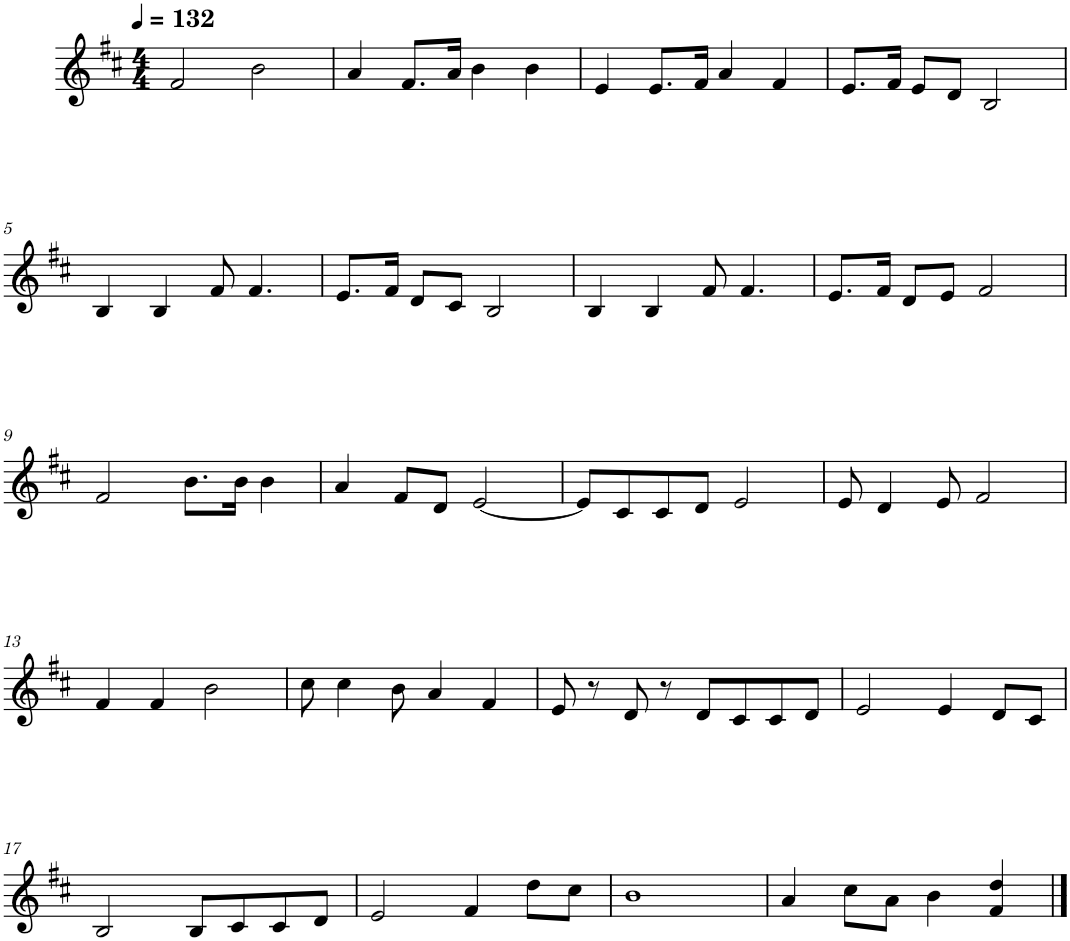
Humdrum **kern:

**kern
*part1
*staff1
*I"Piano
*I'Pno.
*clefG2
*k[f#c#]
*M4/4
*MM132
=1
2f#/
2b\
=2
4a/
8.f#/L
16a/Jk
4b\
4b\
=3
4e/
8.e/L
16f#/Jk
4a/
4f#/
=4
8.e/L
16f#/Jk
8e/L
8d/J
2B/
!!LO:LB:g=z
=5
4B/
4B/
8f#/
4.f#/
=6
8.e/L
16f#/Jk
8d/L
8c#/J
2B/
=7
4B/
4B/
8f#/
4.f#/
=8
8.e/L
16f#/Jk
8d/L
8e/J
2f#/
!!LO:LB:g=z
=9
2f#/
8.b\L
16b\Jk
4b\
=10
4a/
8f#/L
8d/J
[2e/
=11
8e/L]
8c#/
8c#/
8d/J
2e/
=12
8e/
4d/
8e/
2f#/
!!LO:LB:g=z
=13
4f#/
4f#/
2b\
=14
8cc#\
4cc#\
8b\
4a/
4f#/
=15
8e/
8r
8d/
8r
8d/L
8c#/
8c#/
8d/J
=16
2e/
4e/
8d/L
8c#/J
!!LO:LB:g=z
=17
2B/
8B/L
8c#/
8c#/
8d/J
=18
2e/
4f#/
8dd\L
8cc#\J
=19
1b
=20
4a/
8cc#\L
8a\J
4b\
4f#/ 4dd/
==
*-
